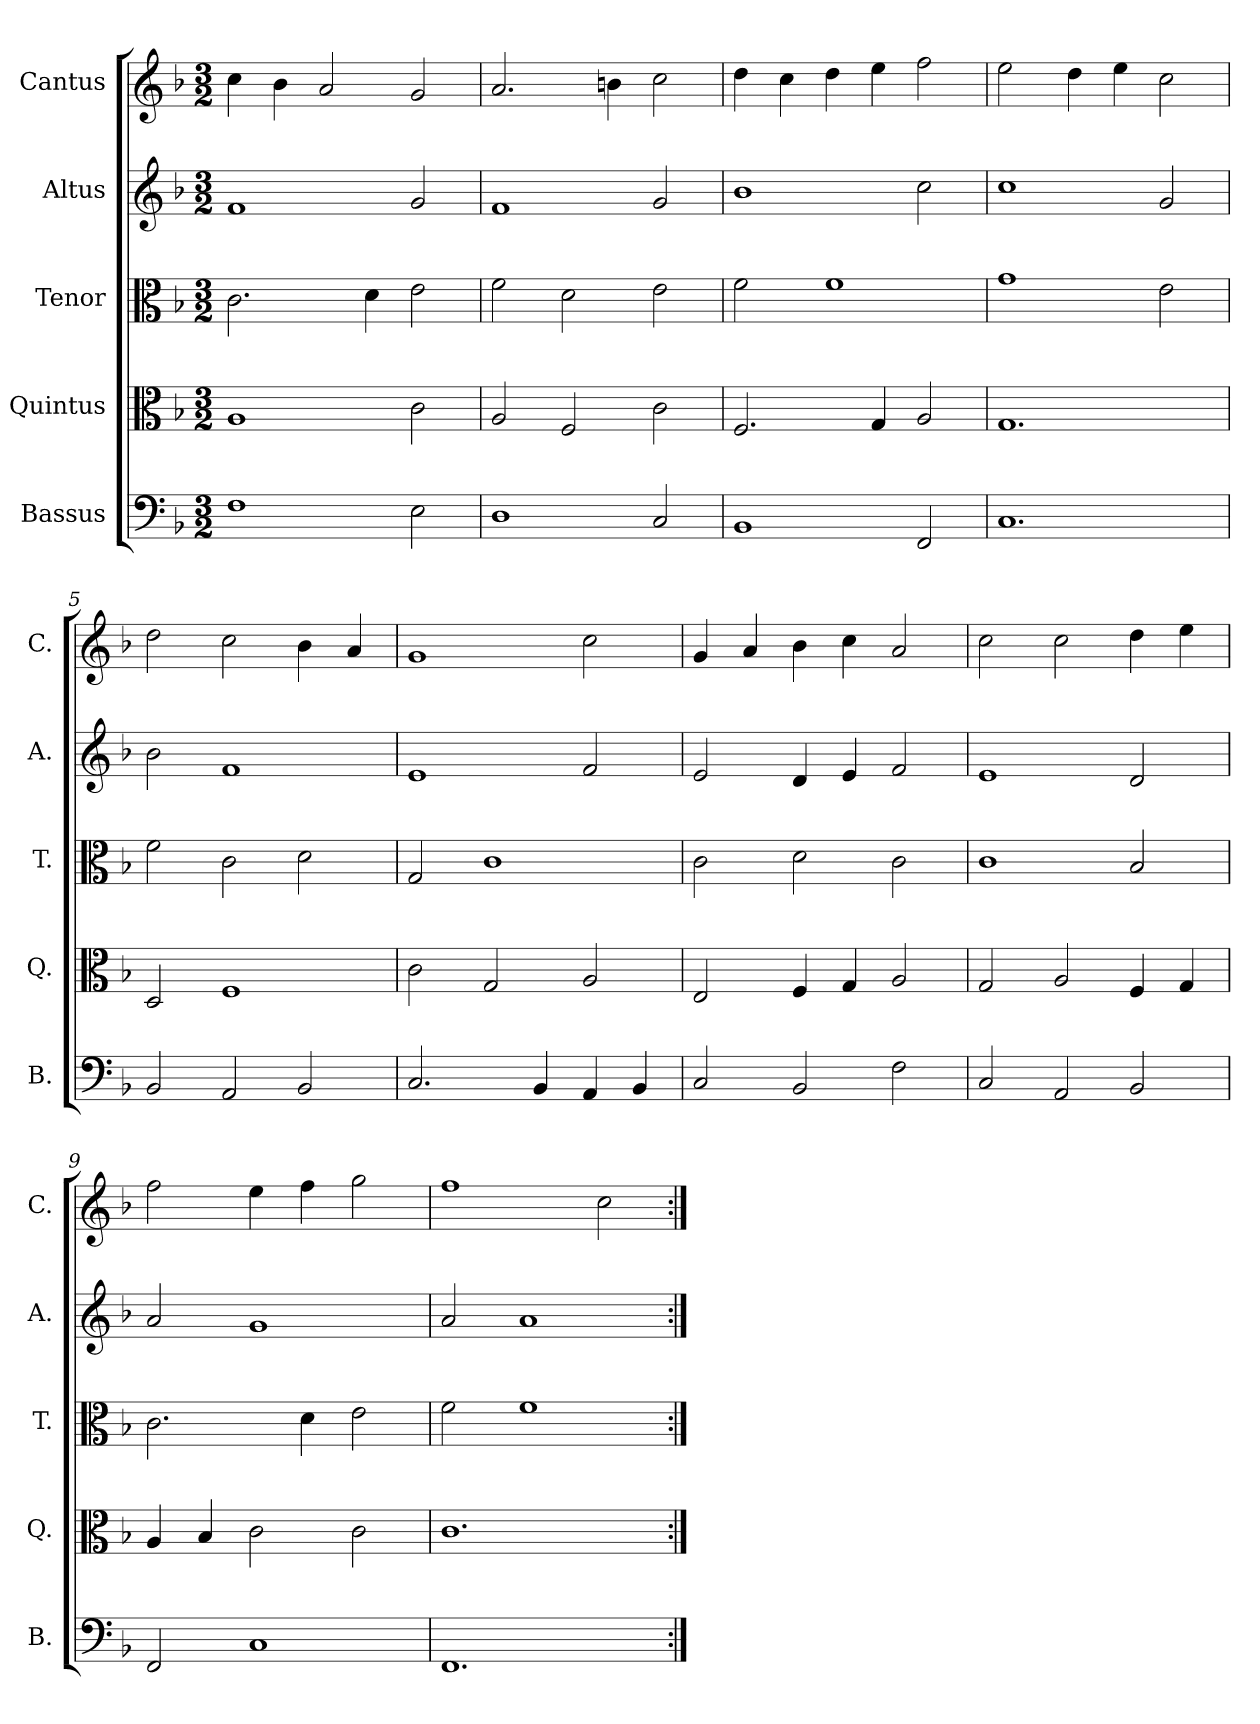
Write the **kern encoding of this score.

**kern	**kern	**kern	**kern	**kern
*part5	*part4	*part3	*part2	*part1
*staff5	*staff4	*staff3	*staff2	*staff1
*I"Bassus	*I"Quintus	*I"Tenor	*I"Altus	*I"Cantus
*I'B.	*I'Q.	*I'T.	*I'A.	*I'C.
*clefF4	*clefC3	*clefC3	*clefG2	*clefG2
*k[b-]	*k[b-]	*k[b-]	*k[b-]	*k[b-]
*F:	*F:	*F:	*F:	*F:
*M3/2	*M3/2	*M3/2	*M3/2	*M3/2
=1	=1	=1	=1	=1
1F	1A	2.c\	1f	4cc\
.	.	.	.	4b-\
.	.	.	.	2a/
.	.	4d\	.	.
2E\	2c\	2e\	2g/	2g/
=2	=2	=2	=2	=2
1D	2A/	2f\	1f	2.a/
.	2F/	2d\	.	.
.	.	.	.	4bn\
2C/	2c\	2e\	2g/	2cc\
=3	=3	=3	=3	=3
1BB-	2.F/	2f\	1b-	4dd\
.	.	.	.	4cc\
.	.	1f	.	4dd\
.	4G/	.	.	4ee\
2FF/	2A/	.	2cc\	2ff\
=4	=4	=4	=4	=4
1.C	1.G	1g	1cc	2ee\
.	.	.	.	4dd\
.	.	.	.	4ee\
.	.	2e\	2g/	2cc\
=5	=5	=5	=5	=5
2BB-/	2D/	2f\	2b-\	2dd\
2AA/	1F	2c\	1f	2cc\
2BB-/	.	2d\	.	4b-\
.	.	.	.	4a/
=6	=6	=6	=6	=6
2.C/	2c\	2G/	1e	1g
.	2G/	1c	.	.
4BB-/	.	.	.	.
4AA/	2A/	.	2f/	2cc\
4BB-/	.	.	.	.
=7	=7	=7	=7	=7
2C/	2E/	2c\	2e/	4g/
.	.	.	.	4a/
2BB-/	4F/	2d\	4d/	4b-\
.	4G/	.	4e/	4cc\
2F\	2A/	2c\	2f/	2a/
=8	=8	=8	=8	=8
2C/	2G/	1c	1e	2cc\
2AA/	2A/	.	.	2cc\
2BB-/	4F/	2B-/	2d/	4dd\
.	4G/	.	.	4ee\
!!LO:LB:g=z
=9	=9	=9	=9	=9
2FF/	4A/	2.c\	2a/	2ff\
.	4B-/	.	.	.
1C	2c\	.	1g	4ee\
.	.	4d\	.	4ff\
.	2c\	2e\	.	2gg\
=10	=10	=10	=10	=10
1.FF	1.c	2f\	2a/	1ff
.	.	1f	1a	.
.	.	.	.	2cc\
=:|!	=:|!	=:|!	=:|!	=:|!
*-	*-	*-	*-	*-
